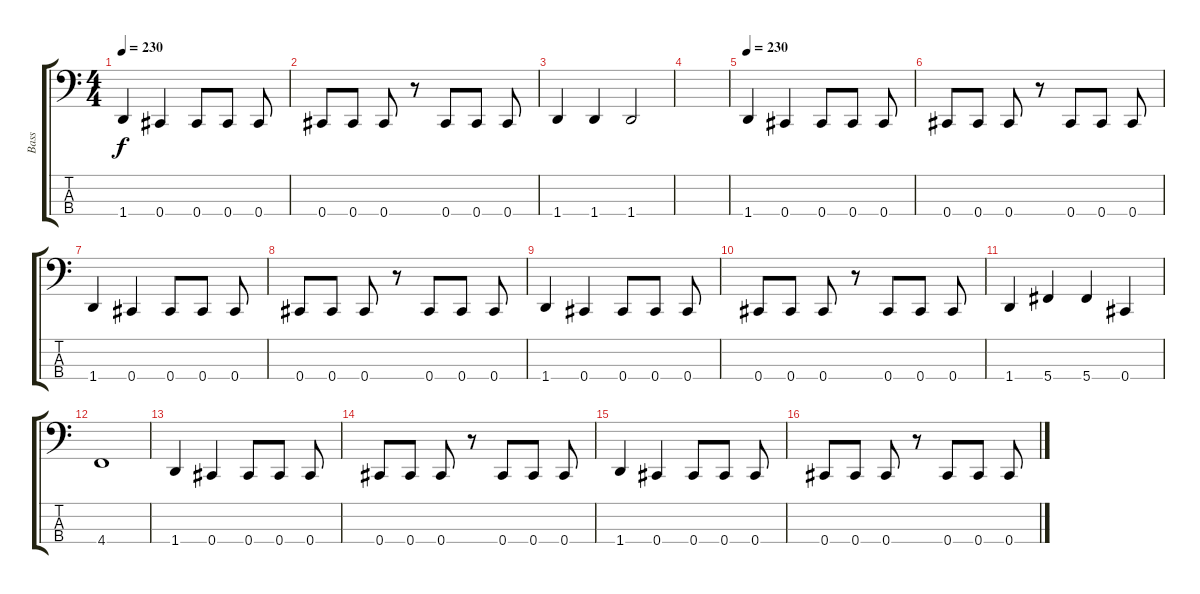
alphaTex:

\track ("Bass" "Bass") {instrument electricbasspick}
\staff {score tabs}
\tuning (E2 B1 Gb1 Db1) {hide}
\ts (4 4)
\tempo 230
\clef f4
\ks c
1.4.4{dy f} 0.4.4 0.4.8 0.4.8 0.4.8 |
0.4.8 0.4.8 0.4.8 r.8 0.4.8 0.4.8 0.4.8 |
1.4.4 1.4.4 1.4.2 |
|
\tempo 230
1.4.4 0.4.4 0.4.8 0.4.8 0.4.8 |
0.4.8 0.4.8 0.4.8 r.8 0.4.8 0.4.8 0.4.8 |
1.4.4 0.4.4 0.4.8 0.4.8 0.4.8 |
0.4.8 0.4.8 0.4.8 r.8 0.4.8 0.4.8 0.4.8 |
1.4.4 0.4.4 0.4.8 0.4.8 0.4.8 |
0.4.8 0.4.8 0.4.8 r.8 0.4.8 0.4.8 0.4.8 |
1.4.4 5.4.4 5.4.4 0.4.4 |
4.4.1 |
1.4.4 0.4.4 0.4.8 0.4.8 0.4.8 |
0.4.8 0.4.8 0.4.8 r.8 0.4.8 0.4.8 0.4.8 |
1.4.4 0.4.4 0.4.8 0.4.8 0.4.8 |
0.4.8 0.4.8 0.4.8 r.8 0.4.8 0.4.8 0.4.8
